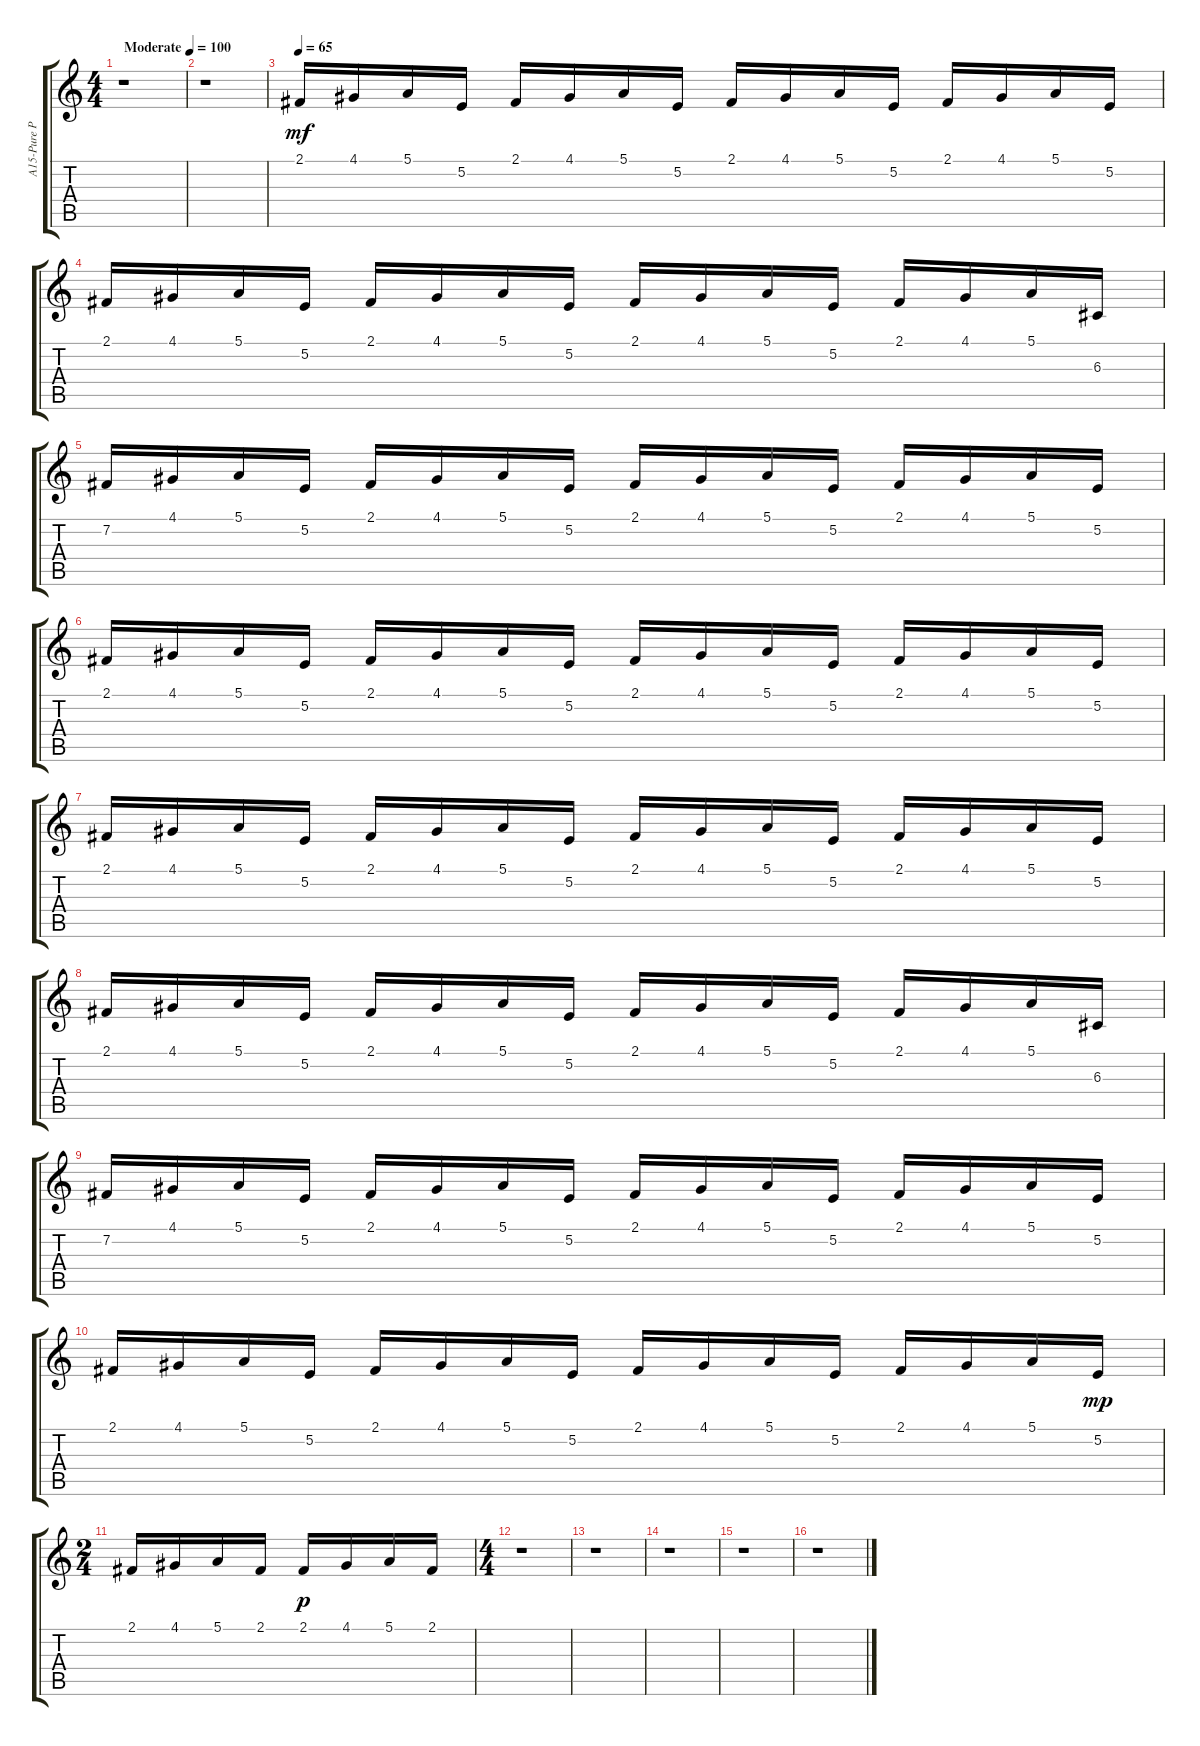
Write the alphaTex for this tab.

\track ("A15-Pure PanLead" "A15-Pure P") {instrument brightacousticpiano}
\staff {score tabs}
\tuning (E4 B3 G3 D3 A2 E2) {hide}
\ts (4 4)
\tempo (100 "Moderate")
\tempo 120
\tempo (100 "Moderate")
\clef g2
\ks c
r.1{dy mf instrument brightacousticpiano} |
r.1 |
\tempo 65
2.1.16 4.1.16 5.1.16 5.2.16 2.1.16 4.1.16 5.1.16 5.2.16 2.1.16 4.1.16 5.1.16 5.2.16 2.1.16 4.1.16 5.1.16 5.2.16 |
2.1.16 4.1.16 5.1.16 5.2.16 2.1.16 4.1.16 5.1.16 5.2.16 2.1.16 4.1.16 5.1.16 5.2.16 2.1.16 4.1.16 5.1.16 6.3.16 |
7.2.16 4.1.16 5.1.16 5.2.16 2.1.16 4.1.16 5.1.16 5.2.16 2.1.16 4.1.16 5.1.16 5.2.16 2.1.16 4.1.16 5.1.16 5.2.16 |
2.1.16 4.1.16 5.1.16 5.2.16 2.1.16 4.1.16 5.1.16 5.2.16 2.1.16 4.1.16 5.1.16 5.2.16 2.1.16 4.1.16 5.1.16 5.2.16 |
2.1.16 4.1.16 5.1.16 5.2.16 2.1.16 4.1.16 5.1.16 5.2.16 2.1.16 4.1.16 5.1.16 5.2.16 2.1.16 4.1.16 5.1.16 5.2.16 |
2.1.16 4.1.16 5.1.16 5.2.16 2.1.16 4.1.16 5.1.16 5.2.16 2.1.16 4.1.16 5.1.16 5.2.16 2.1.16 4.1.16 5.1.16 6.3.16 |
7.2.16 4.1.16 5.1.16 5.2.16 2.1.16 4.1.16 5.1.16 5.2.16 2.1.16 4.1.16 5.1.16 5.2.16 2.1.16 4.1.16 5.1.16 5.2.16 |
2.1.16 4.1.16 5.1.16 5.2.16 2.1.16 4.1.16 5.1.16 5.2.16 2.1.16 4.1.16 5.1.16 5.2.16 2.1.16 4.1.16 5.1.16 5.2.16{dy mp} |
\ts (2 4)
2.1.16 4.1.16 5.1.16 2.1.16 2.1.16{dy p} 4.1.16 5.1.16 2.1.16 |
\ts (4 4)
r.1 |
r.1 |
r.1 |
r.1 |
r.1
